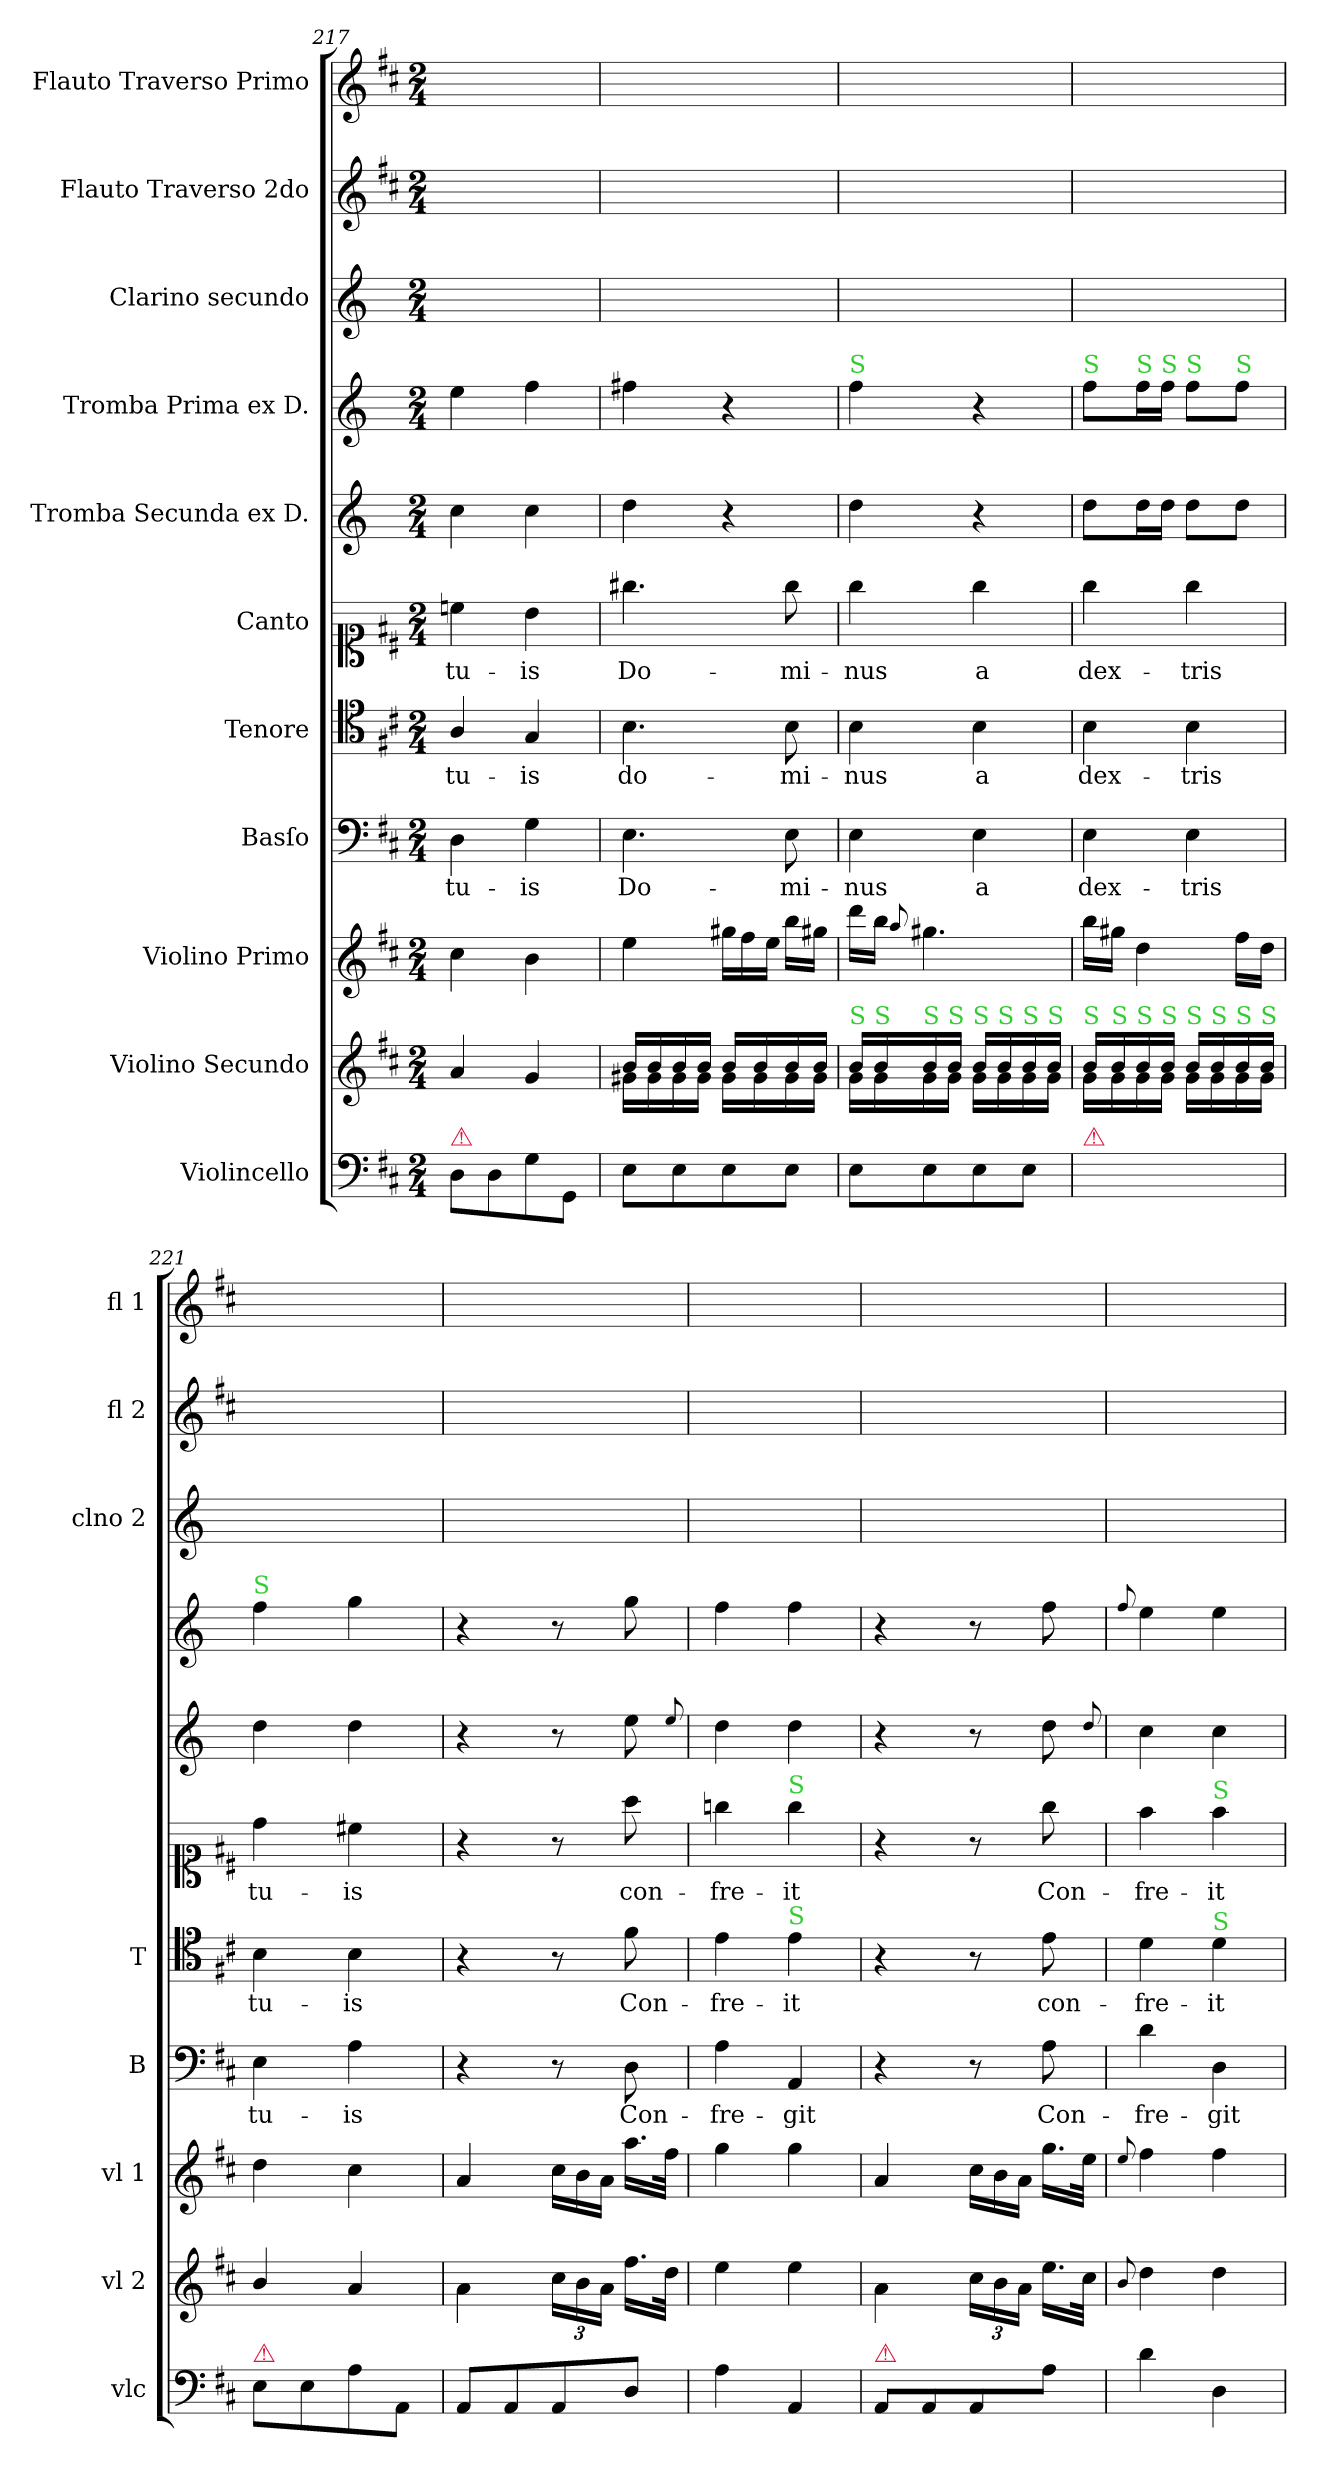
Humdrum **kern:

**kern	**kern	**kern	**kern	**text	**kern	**text	**kern	**text	**kern	**kern	**kern	**kern	**kern
*part11	*part10	*part9	*part8	*part8	*part7	*part7	*part6	*part6	*part5	*part4	*part3	*part2	*part1
*staff11	*staff10	*staff9	*staff8	*staff8	*staff7	*staff7	*staff6	*staff6	*staff5	*staff4	*staff3	*staff2	*staff1
*I"Violincello	*I"Violino Secundo	*I"Violino Primo	*I"Basſo	*	*I"Tenore	*	*I"Canto	*	*I"Tromba Secunda ex D.	*I"Tromba Prima ex D.	*I"Clarino secundo	*I"Flauto Traverso 2do	*I"Flauto Traverso Primo
*I'vlc	*I'vl 2	*I'vl 1	*I'B	*	*I'T	*	*	*	*	*	*I'clno 2	*I'fl 2	*I'fl 1
*clefF4	*clefG2	*clefG2	*clefF4	*	*clefC4	*	*clefC1	*	*clefG2	*clefG2	*clefG2	*clefG2	*clefG2
*	*	*	*	*	*	*	*	*	*ITrd-1c-2	*ITrd-1c-2	*ITrd-1c-2	*	*
*k[f#c#]	*k[f#c#]	*k[f#c#]	*k[f#c#]	*	*k[f#c#]	*	*k[f#c#]	*	*k[f#c#]	*k[f#c#]	*k[f#c#]	*k[f#c#]	*k[f#c#]
*M2/4	*M2/4	*M2/4	*M2/4	*	*M2/4	*	*M2/4	*	*M2/4	*M2/4	*M2/4	*M2/4	*M2/4
=217	=217	=217	=217	=217	=217	=217	=217	=217	=217	=217	=217	=217	=217
!LO:TX:a:color=crimson:t=⚠	!	!	!	!	!	!	!	!	!	!	!	!	!
8D\L	4a/	4cc#\	4D\	tu-	4A/	tu-	4ccn\	tu-	4dd\	4ff#\	2ryy	2ryy	2ryy
8D\	.	.	.	.	.	.	.	.	.	.	.	.	.
8G\	4g/	4b\	4G\	-is	4G/	-is	4b\	-is	4dd\	4gg\	.	.	.
8GG/J	.	.	.	.	.	.	.	.	.	.	.	.	.
=218	=218	=218	=218	=218	=218	=218	=218	=218	=218	=218	=218	=218	=218
*	*^	*	*	*	*	*	*	*	*	*	*	*	*
8E\L	16b/LL	16g#X\LL	4ee\	4.E\	Do-	4.B\	do-	4.gg#X\	Do-	4ee\	4gg#X\	2ryy	2ryy	2ryy
.	16b/	16g#\	.	.	.	.	.	.	.	.	.	.	.	.
8E\	16b/	16g#\	.	.	.	.	.	.	.	.	.	.	.	.
.	16b/JJ	16g#\JJ	.	.	.	.	.	.	.	.	.	.	.	.
*	*	*	*Xtuplet	*	*	*	*	*	*	*	*	*	*	*
8E\	16b/LL	16g#\LL	24gg#X\LL	.	.	.	.	.	.	4r	4r	.	.	.
.	.	.	24ff#\	.	.	.	.	.	.	.	.	.	.	.
.	16b/	16g#\	.	.	.	.	.	.	.	.	.	.	.	.
.	.	.	24ee\JJ	.	.	.	.	.	.	.	.	.	.	.
8E\J	16b/	16g#\	16bb\LL	8E\	-mi-	8B\	-mi-	8gg#\	-mi-	.	.	.	.	.
.	16b/JJ	16g#\JJ	16gg#X\JJ	.	.	.	.	.	.	.	.	.	.	.
=219	=219	=219	=219	=219	=219	=219	=219	=219	=219	=219	=219	=219	=219	=219
!	!	!	!	!	!	!	!	!	!	!	!LO:TX:a:color=limegreen:t=S	!	!	!
!	!LO:TX:a:color=limegreen:t=S	!	!	!	!	!	!	!	!	!	!	!	!	!
8E\L	16b/LL	16g\LL	16ddd\LL	4E\	-nus	4B\	-nus	4gg\	-nus	4ee\	4gg\	2ryy	2ryy	2ryy
!	!LO:TX:a:color=limegreen:t=S	!	!	!	!	!	!	!	!	!	!	!	!	!
.	16b/	16g\	16bb\JJ	.	.	.	.	.	.	.	.	.	.	.
.	.	.	8qqaa/	.	.	.	.	.	.	.	.	.	.	.
!	!LO:TX:a:color=limegreen:t=S	!	!	!	!	!	!	!	!	!	!	!	!	!
8E\	16b/	16g\	4.gg#X\	.	.	.	.	.	.	.	.	.	.	.
!	!LO:TX:a:color=limegreen:t=S	!	!	!	!	!	!	!	!	!	!	!	!	!
.	16b/JJ	16g\JJ	.	.	.	.	.	.	.	.	.	.	.	.
!	!LO:TX:a:color=limegreen:t=S	!	!	!	!	!	!	!	!	!	!	!	!	!
8E\	16b/LL	16g\LL	.	4E\	a	4B\	a	4gg\	a	4r	4r	.	.	.
!	!LO:TX:a:color=limegreen:t=S	!	!	!	!	!	!	!	!	!	!	!	!	!
.	16b/	16g\	.	.	.	.	.	.	.	.	.	.	.	.
!	!LO:TX:a:color=limegreen:t=S	!	!	!	!	!	!	!	!	!	!	!	!	!
8E\J	16b/	16g\	.	.	.	.	.	.	.	.	.	.	.	.
!	!LO:TX:a:color=limegreen:t=S	!	!	!	!	!	!	!	!	!	!	!	!	!
.	16b/JJ	16g\JJ	.	.	.	.	.	.	.	.	.	.	.	.
=220	=220	=220	=220	=220	=220	=220	=220	=220	=220	=220	=220	=220	=220	=220
!	!	!	!	!	!	!	!	!	!	!	!LO:TX:a:color=limegreen:t=S	!	!	!
!	!LO:TX:a:color=limegreen:t=S	!	!	!	!	!	!	!	!	!	!	!	!	!
!LO:TX:a:color=crimson:t=⚠	!	!	!	!	!	!	!	!	!	!	!	!	!	!
2ryy	16b/LL	16g\LL	16bb\LL	4E\	dex-	4B\	dex-	4gg\	dex-	8ee\L	8gg\L	2ryy	2ryy	2ryy
!	!LO:TX:a:color=limegreen:t=S	!	!	!	!	!	!	!	!	!	!	!	!	!
.	16b/	16g\	16gg#X\JJ	.	.	.	.	.	.	.	.	.	.	.
!	!	!	!	!	!	!	!	!	!	!	!LO:TX:a:color=limegreen:t=S	!	!	!
!	!LO:TX:a:color=limegreen:t=S	!	!	!	!	!	!	!	!	!	!	!	!	!
.	16b/	16g\	4dd\	.	.	.	.	.	.	16ee\L	16gg\L	.	.	.
!	!	!	!	!	!	!	!	!	!	!	!LO:TX:a:color=limegreen:t=S	!	!	!
!	!LO:TX:a:color=limegreen:t=S	!	!	!	!	!	!	!	!	!	!	!	!	!
.	16b/JJ	16g\JJ	.	.	.	.	.	.	.	16ee\JJ	16gg\JJ	.	.	.
!	!	!	!	!	!	!	!	!	!	!	!LO:TX:a:color=limegreen:t=S	!	!	!
!	!LO:TX:a:color=limegreen:t=S	!	!	!	!	!	!	!	!	!	!	!	!	!
.	16b/LL	16g\LL	.	4E\	-tris	4B\	-tris	4gg\	-tris	8ee\L	8gg\L	.	.	.
!	!LO:TX:a:color=limegreen:t=S	!	!	!	!	!	!	!	!	!	!	!	!	!
.	16b/	16g\	.	.	.	.	.	.	.	.	.	.	.	.
!	!	!	!	!	!	!	!	!	!	!	!LO:TX:a:color=limegreen:t=S	!	!	!
!	!LO:TX:a:color=limegreen:t=S	!	!	!	!	!	!	!	!	!	!	!	!	!
.	16b/	16g\	16ff#\LL	.	.	.	.	.	.	8ee\J	8gg\J	.	.	.
!	!LO:TX:a:color=limegreen:t=S	!	!	!	!	!	!	!	!	!	!	!	!	!
.	16b/JJ	16g\JJ	16dd\JJ	.	.	.	.	.	.	.	.	.	.	.
=221	=221	=221	=221	=221	=221	=221	=221	=221	=221	=221	=221	=221	=221	=221
!	!	!	!	!	!	!	!	!	!	!	!LO:TX:a:color=limegreen:t=S	!	!	!
!LO:TX:a:color=crimson:t=⚠	!	!	!	!	!	!	!	!	!	!	!	!	!	!
*	*v	*v	*	*	*	*	*	*	*	*	*	*	*	*
8E\L	4b/	4dd\	4E\	tu-	4B\	tu-	4dd\	tu-	4ee\	4gg\	2ryy	2ryy	2ryy
8E\	.	.	.	.	.	.	.	.	.	.	.	.	.
8A\	4a/	4cc#\	4A\	-is	4B\	-is	4cc#X\	-is	4ee\	4aa\	.	.	.
8AA/J	.	.	.	.	.	.	.	.	.	.	.	.	.
=222	=222	=222	=222	=222	=222	=222	=222	=222	=222	=222	=222	=222	=222
8AA/L	4a\	4a/	4r	.	4r	.	4r	.	4r	4r	2ryy	2ryy	2ryy
8AA/	.	.	.	.	.	.	.	.	.	.	.	.	.
8AA/	24cc#\LL	24cc#\LL	8r	.	8r	.	8r	.	8r	8r	.	.	.
.	24b\	24b\	.	.	.	.	.	.	.	.	.	.	.
.	24a\JJ	24a\JJ	.	.	.	.	.	.	.	.	.	.	.
8D/J	16.ff#\LL	16.aa\LL	8D\	Con-	8f#\	Con-	8aa\	con-	8ff#\	8aa\	.	.	.
.	32dd\JJk	32ff#\JJk	.	.	.	.	.	.	.	.	.	.	.
.	.	.	.	.	.	.	.	.	8qqff#/	.	.	.	.
=223	=223	=223	=223	=223	=223	=223	=223	=223	=223	=223	=223	=223	=223
4A\	4ee\	4gg\	4A\	-fre-	4e\	-fre-	4ggn\	-fre-	4ee\	4gg\	2ryy	2ryy	2ryy
!	!	!	!	!	!	!	!LO:TX:a:color=limegreen:t=S	!	!	!	!	!	!
!	!	!	!	!	!LO:TX:a:color=limegreen:t=S	!	!	!	!	!	!	!	!
4AA/	4ee\	4gg\	4AA/	-git	4e\	-it	4gg\	-it	4ee\	4gg\	.	.	.
=224	=224	=224	=224	=224	=224	=224	=224	=224	=224	=224	=224	=224	=224
!LO:TX:a:color=crimson:t=⚠	!	!	!	!	!	!	!	!	!	!	!	!	!
8AA/L	4a\	4a/	4r	.	4r	.	4r	.	4r	4r	2ryy	2ryy	2ryy
8AA/	.	.	.	.	.	.	.	.	.	.	.	.	.
8AA/	24cc#\LL	24cc#\LL	8r	.	8r	.	8r	.	8r	8r	.	.	.
.	24b\	24b\	.	.	.	.	.	.	.	.	.	.	.
.	24a\JJ	24a\JJ	.	.	.	.	.	.	.	.	.	.	.
8A\J	16.ee\LL	16.gg\LL	8A\	Con-	8e\	con-	8gg\	Con-	8ee\	8gg\	.	.	.
.	32cc#\JJk	32ee\JJk	.	.	.	.	.	.	.	.	.	.	.
.	.	.	.	.	.	.	.	.	8qqee/	.	.	.	.
=225	=225	=225	=225	=225	=225	=225	=225	=225	=225	=225	=225	=225	=225
.	8qqb/	8qqee/	.	.	.	.	.	.	.	8qqgg/	.	.	.
4d\	4dd\	4ff#\	4d\	-fre-	4d\	-fre-	4ff#\	-fre-	4dd\	4ff#\	2ryy	2ryy	2ryy
!	!	!	!	!	!	!	!LO:TX:a:color=limegreen:t=S	!	!	!	!	!	!
!	!	!	!	!	!LO:TX:a:color=limegreen:t=S	!	!	!	!	!	!	!	!
4D\	4dd\	4ff#\	4D\	-git	4d\	-it	4ff#\	-it	4dd\	4ff#\	.	.	.
=	=	=	=	=	=	=	=	=	=	=	=	=	=
*-	*-	*-	*-	*-	*-	*-	*-	*-	*-	*-	*-	*-	*-
